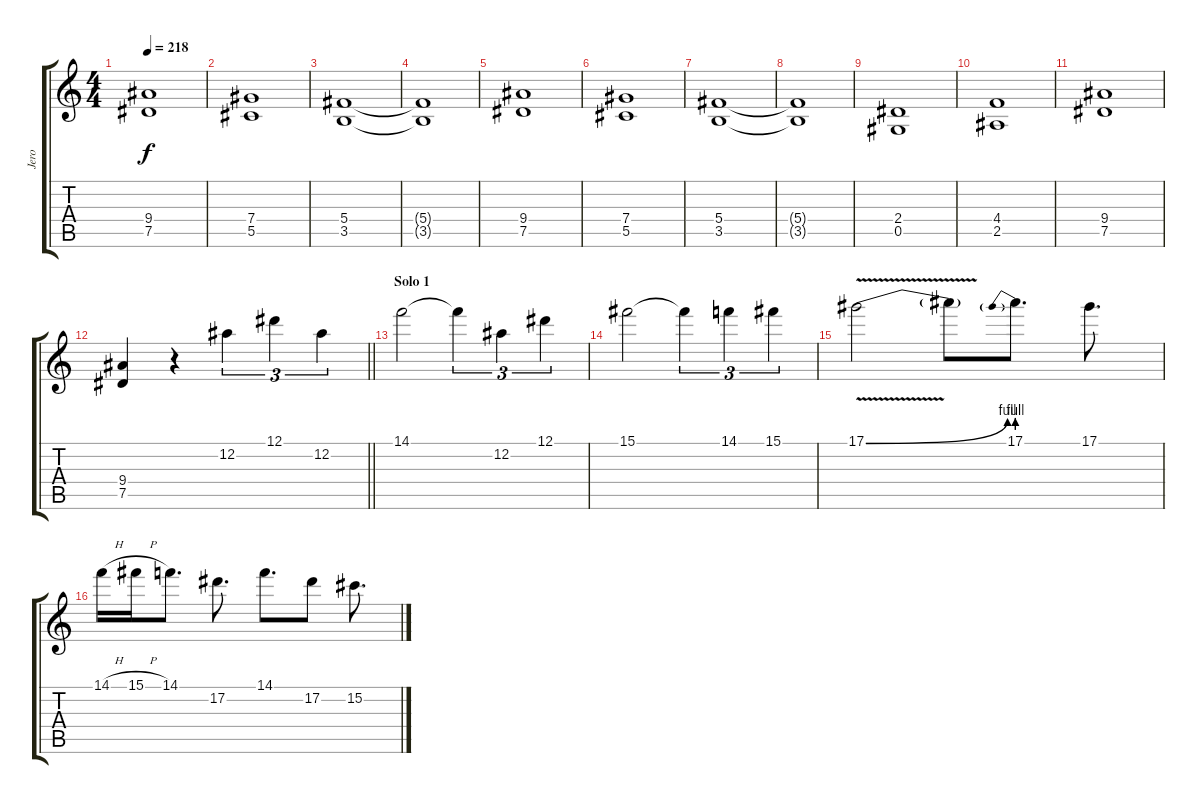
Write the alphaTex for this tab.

\track ("Jero" "Jero") {instrument distortionguitar}
\staff {score tabs}
\tuning (Eb4 Bb3 Gb3 Db3 Ab2 Eb2) {hide}
\ts (4 4)
\tempo 218
\clef g2
\ks c
(9.4 7.5).1{dy f} |
(7.4 5.5).1 |
(5.4 3.5).1 |
(5.4{t} 3.5{t}).1 |
(9.4 7.5).1 |
(7.4 5.5).1 |
(5.4 3.5).1 |
(5.4{t} 3.5{t}).1 |
(2.4 0.5).1 |
(4.4 2.5).1 |
(9.4 7.5).1 |
\barLineRight lightlight
(9.4 7.5).4 r.4 12.2.4{tu (3 2)} 12.1.4{tu (3 2)} 12.2.4{tu (3 2)} |
\section ("" "Solo 1")
14.1.2 14.1{t}.4{tu (3 2)} 12.2.4{tu (3 2)} 12.1.4{tu (3 2)} |
15.1.2 15.1{t}.4{tu (3 2)} 14.1.4{tu (3 2)} 15.1.4{tu (3 2)} |
17.1{be (bend 0 0 60 4) v}.2 17.1{t}.8 17.1{be (prebend 0 4 60 4)}.8{d} 17.1.8{d} |
14.1{h}.16 15.1{h}.16 14.1.8{d} 17.2.8{d} 14.1.8{d} 17.2.8 15.2.8{d}
